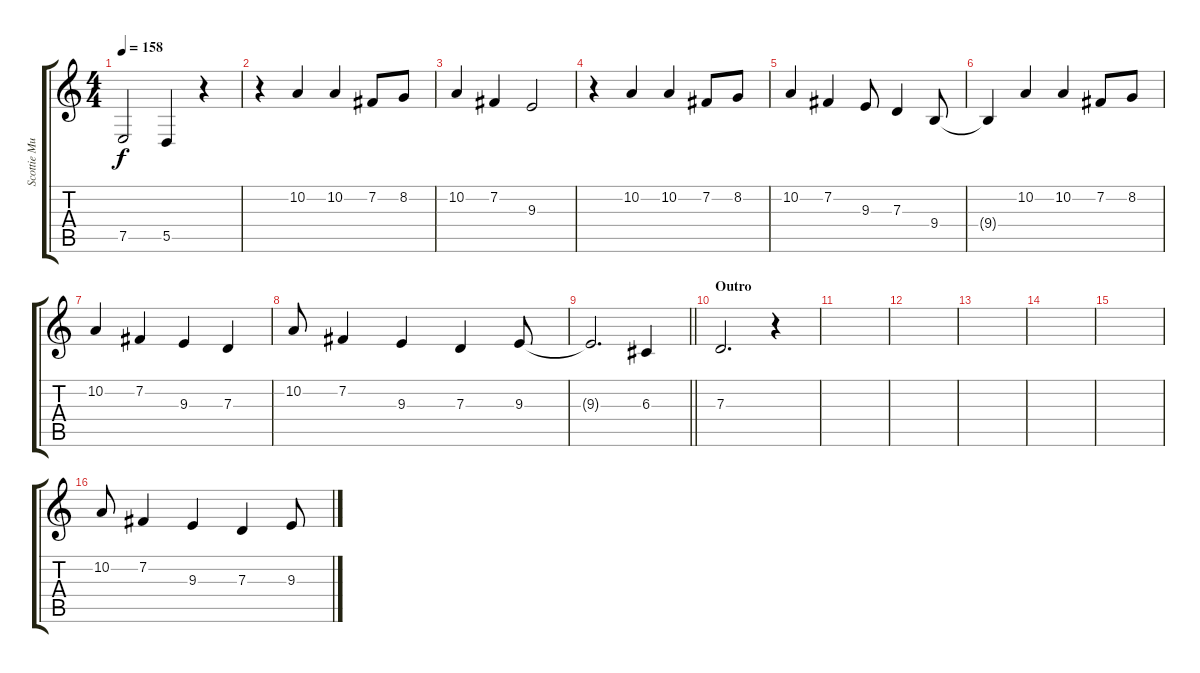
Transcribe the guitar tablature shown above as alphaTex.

\track ("Scottie Murphy - Vocals" "Scottie Mu") {instrument altosax}
\staff {score tabs}
\tuning (E4 B3 G3 D3 A2 E2) {hide}
\ts (4 4)
\tempo 158
\clef g2
\ks c
7.5{t}.2{dy f} 5.5.4 r.4{volume 16 balance 8} |
r.4 10.2.4 10.2.4 7.2.8 8.2.8 |
10.2.4 7.2.4 9.3.2 |
r.4 10.2.4 10.2.4 7.2.8 8.2.8 |
10.2.4 7.2.4 9.3.8 7.3.4 9.4.8 |
9.4{t}.4 10.2.4 10.2.4 7.2.8 8.2.8 |
10.2.4 7.2.4 9.3.4 7.3.4 |
10.2.8 7.2.4 9.3.4 7.3.4 9.3.8 |
\barLineRight lightlight
9.3{t}.2{d} 6.3.4 |
\section ("" "Outro")
7.3.2{d} r.4 |
|
|
|
|
|
10.2.8 7.2.4 9.3.4 7.3.4 9.3.8
